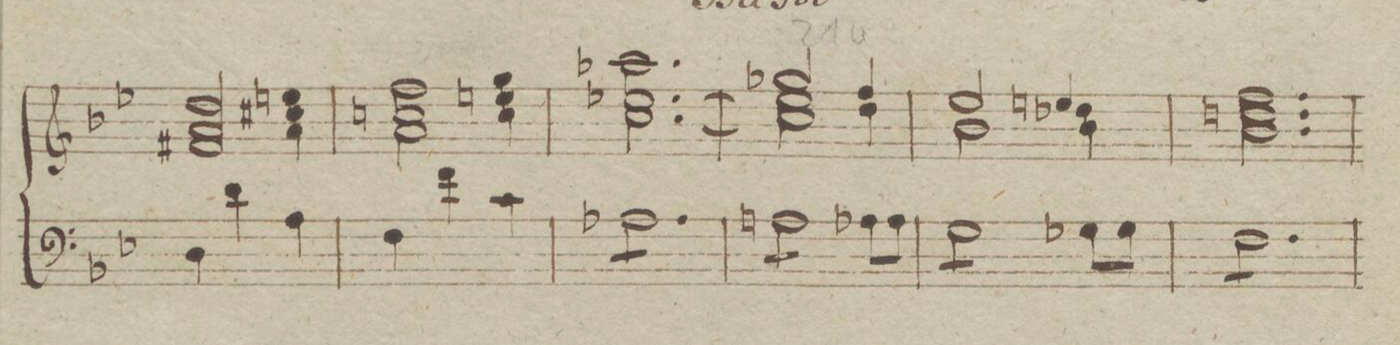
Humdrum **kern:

**kern	**dynam
*I"Organo	*
*clefF4	*
*k[b-e-]	*
*met(c)	*
*M3/4	*
4D\	.
4d\	.
4A\	.
=209	=209
4F\	.
4f\	.
4c\	.
=210	=210
*tremolo	*
8A-X\L	.
8A-\	.
8A-\	.
8A-\	.
8A-\	.
8A-\J	.
=211	=211
8An\L	.
8A\	.
8A\	.
8A\J	.
*Xtremolo	*
8A-X\L	.
8A-\J	.
=212	=212
*tremolo	*
8G\L	.
8G\	.
8G\	.
8G\J	.
*Xtremolo	*
8G-X\L	.
8G-\J	.
=213	=213
*tremolo	*
8F\L	.
8F\	.
8F\	.
8F\	.
8F\	.
8F\J	.
=214	=214
*-	*-
